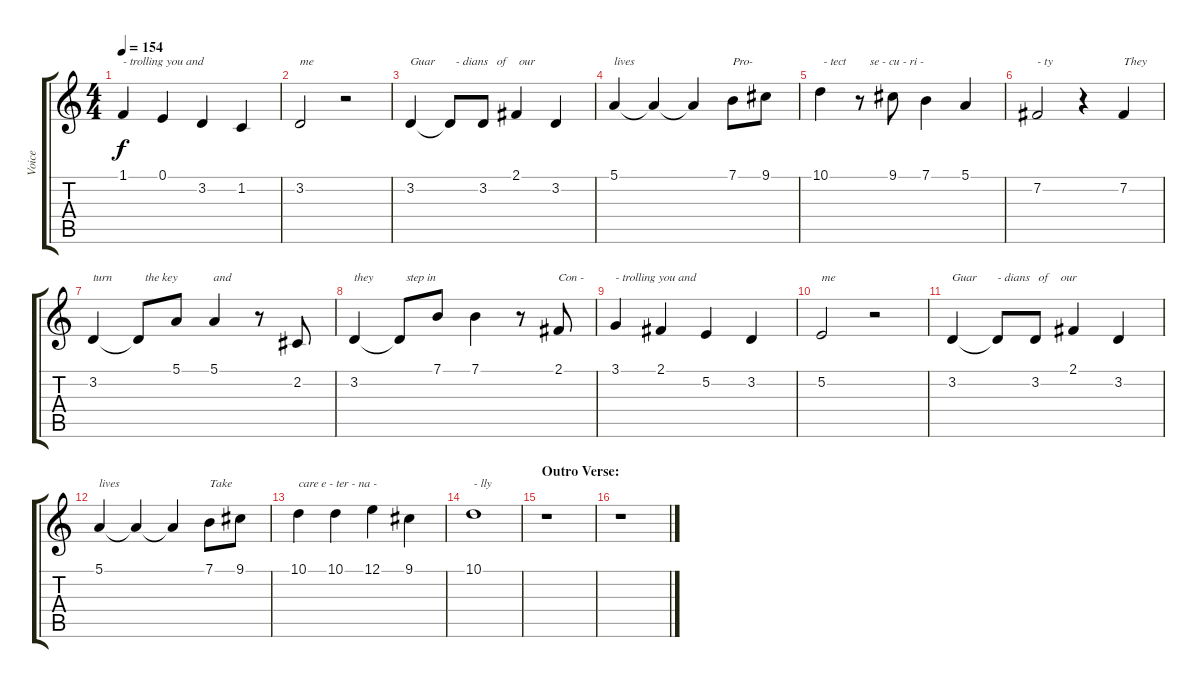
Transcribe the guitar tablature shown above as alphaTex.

\track ("Voice" "Voice") {instrument oboe}
\staff {score tabs}
\tuning (E4 B3 G3 D3 A2 E2) {hide}
\ts (4 4)
\tempo 154
\clef g2
\ks c
1.1.4{txt "- trolling you and" dy f} 0.1.4 3.2.4 1.2.4 |
3.2.2{txt "me"} r.2 |
3.2.4{txt "Guar       - dians   of    our"} 3.2{t}.8 3.2.8 2.1.4 3.2.4 |
5.1.4{txt "lives"} 5.1{t}.4 5.1{t}.4 7.1.8{txt "Pro-"} 9.1.8 |
10.1.4{txt " - tect        se - cu - ri -"} r.8 9.1.8 7.1.4 5.1.4 |
7.2.2{txt "- ty"} r.4 7.2.4{txt "They"} |
3.2.4{txt "turn           the key            and"} 3.2{t}.8 5.1.8 5.1.4 r.8 2.2.8 |
3.2.4{txt "they           step in"} 3.2{t}.8 7.1.8 7.1.4 r.8 2.1.8{txt "Con -"} |
3.1.4{txt "- trolling you and"} 2.1.4 5.2.4 3.2.4 |
5.2.2{txt "me"} r.2 |
3.2.4{txt "Guar       - dians   of    our"} 3.2{t}.8 3.2.8 2.1.4 3.2.4 |
5.1.4{txt "lives"} 5.1{t}.4 5.1{t}.4 7.1.8{txt "Take"} 9.1.8 |
10.1.4{txt "care e - ter - na -"} 10.1.4 12.1.4 9.1.4 |
10.1.1{txt "- lly"} |
\section ("" "Outro Verse:")
r.1 |
r.1
